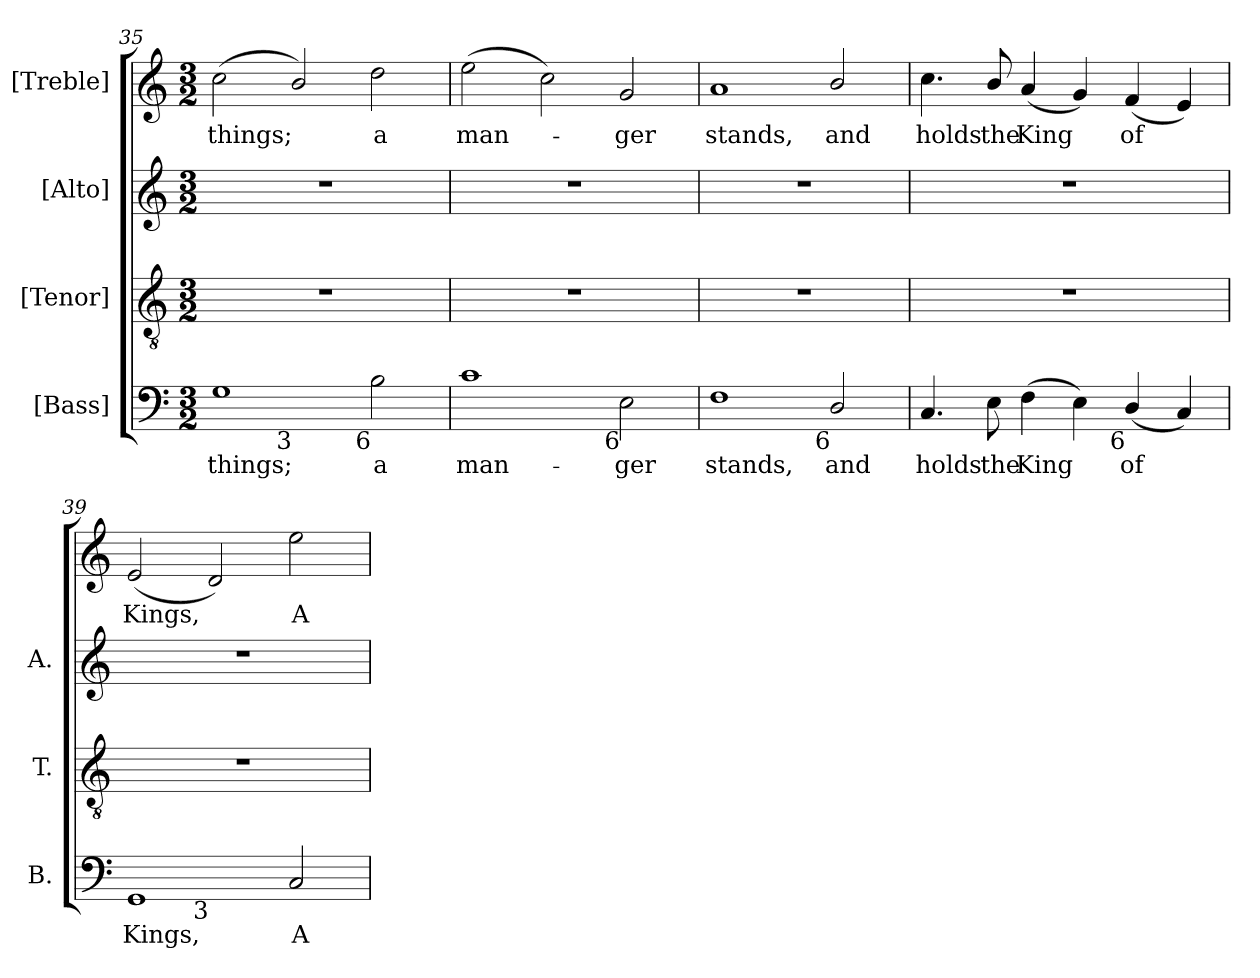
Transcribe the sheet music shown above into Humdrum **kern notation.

**kern	**text	**kern	**kern	**kern	**text
*part4	*part4	*part3	*part2	*part1	*part1
*staff4	*staff4	*staff3	*staff2	*staff1	*staff1
*I"[Bass]	*	*I"[Tenor]	*I"[Alto]	*I"[Treble]	*
*I'B.	*	*I'T.	*I'A.	*	*
*clefF4	*	*clefGv2	*clefG2	*clefG2	*
*	*	*ITrd7c12	*	*	*
*k[]	*	*k[]	*k[]	*k[]	*
*C:	*	*C:	*C:	*C:	*
*M3/2	*	*M3/2	*M3/2	*M3/2	*
=35	=35	=35	=35	=35	=35
!	!LO:LY:b:color=#000000	!LO:N:vis=1	!LO:N:vis=1	!	!
!LO:TX:b:rj:t=6	!	!	!	!	!
!LO:TX:t=4	!	!	!	!	!
!	!	!	!	!	!LO:LY:b:color=#000000
*^	*	*	*	*	*
1Gi	2ryy	things;	1.r	1.r	(2cci\	things;
!	!LO:TX:b:rj:t=3	!	!	!	!	!
.	1ryy	.	.	.	2bi/)	.
!	!	!LO:LY:b:color=#000000	!	!	!	!
!LO:TX:b:rj:t=6	!	!	!	!	!	!
!	!	!	!	!	!	!LO:LY:b:color=#000000
2Bi\	.	a	.	.	2ddi\	a
*v	*v	*	*	*	*	*
=36	=36	=36	=36	=36	=36
*^	*	*	*	*	*
!	!	!LO:LY:b:color=#000000	!LO:N:vis=1	!LO:N:vis=1	!	!
*v	*v	*	*	*	*	*
*^	*	*	*	*	*
!	!	!	!	!	!	!LO:LY:b:color=#000000
*v	*v	*	*	*	*	*
1ci	man-	1.r	1.r	(2eei\	man-
.	.	.	.	2cci\)	.
!	!LO:LY:b:color=#000000	!	!	!	!
!LO:TX:b:rj:t=6	!	!	!	!	!
!	!	!	!	!	!LO:LY:b:color=#000000
2Ei\	-ger	.	.	2gi/	-ger
=37	=37	=37	=37	=37	=37
!	!LO:LY:b:color=#000000	!LO:N:vis=1	!LO:N:vis=1	!	!
!	!	!	!	!	!LO:LY:b:color=#000000
1Fi	stands,	1.r	1.r	1ai	stands,
!	!LO:LY:b:color=#000000	!	!	!	!
!LO:TX:b:rj:t=6	!	!	!	!	!
!	!	!	!	!	!LO:LY:b:color=#000000
2Di/	and	.	.	2bi/	and
=38	=38	=38	=38	=38	=38
!	!LO:LY:b:color=#000000	!LO:N:vis=1	!LO:N:vis=1	!	!
!	!	!	!	!	!LO:LY:b:color=#000000
4.Ci/	holds	1.r	1.r	4.cci\	holds
!	!LO:LY:b:color=#000000	!	!	!	!
!	!	!	!	!	!LO:LY:b:color=#000000
8Ei\	the	.	.	8bi/	the
!	!LO:LY:b:color=#000000	!	!	!	!
!	!	!	!	!	!LO:LY:b:color=#000000
(4Fi\	King	.	.	(4ai/	King
4Ei\)	.	.	.	4gi/)	.
!	!LO:LY:b:color=#000000	!	!	!	!
!LO:TX:b:rj:t=6	!	!	!	!	!
!	!	!	!	!	!LO:LY:b:color=#000000
(4Di/	of	.	.	(4fi/	of
4Ci/)	.	.	.	4ei/)	.
!!LO:LB:g=z
=39	=39	=39	=39	=39	=39
!	!LO:LY:b:color=#000000	!LO:N:vis=1	!LO:N:vis=1	!	!
!LO:TX:b:t=Notes&colon; The alto part is printed in the source in the treble clef, an octave above sounding pitch.	!	!	!	!	!
!LO:TX:t=The semiquaver C and D in the soprano part in bar 33 are printed in the source as small semiquaver grace notes,	!	!	!	!	!
!LO:TX:t=slurred from the preceding D (which is printed as a minim), and have been written out editorially.	!	!	!	!	!
!LO:TX:b:rj:t=6	!	!	!	!	!
!LO:TX:t=4	!	!	!	!	!
!	!	!	!	!	!LO:LY:b:color=#000000
*^	*	*	*	*	*
1GGi	2ryy	Kings,	1.r	1.r	(2ei/	Kings,
!	!LO:TX:b:rj:t=3	!	!	!	!	!
.	1ryy	.	.	.	2di/)	.
!	!	!LO:LY:b:color=#000000	!	!	!	!
!	!	!	!	!	!	!LO:LY:b:color=#000000
2Ci/	.	A	.	.	2eei\	A
*v	*v	*	*	*	*	*
=	=	=	=	=	=
*-	*-	*-	*-	*-	*-
